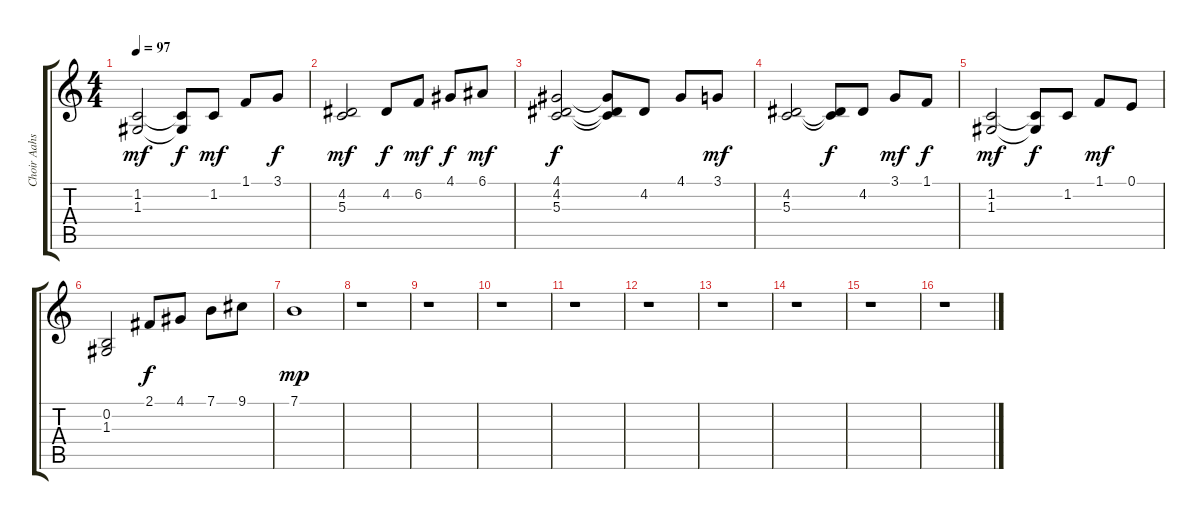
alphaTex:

\track ("Choir Aahs" "Choir Aahs") {instrument choiraahs}
\staff {score tabs}
\tuning (E4 B3 G3 D3 A2 E2) {hide}
\ts (4 4)
\tempo 97
\clef g2
\ks c
(1.2 1.3).2{dy mf} (1.2{t} 1.3{t}).8{dy f} 1.2.8{dy mf} 1.1.8 3.1.8{dy f} |
(4.2 5.3).2{dy mf} 4.2.8{dy f} 6.2.8{dy mf} 4.1.8{dy f} 6.1.8{dy mf} |
(4.1 4.2 5.3).2{dy f} (4.1{t} 4.2{t} 5.3{t}).8 4.2.8 4.1.8 3.1.8{dy mf} |
(4.2 5.3).2 (4.2{t} 5.3{t}).8{dy f} 4.2.8 3.1.8{dy mf} 1.1.8{dy f} |
(1.2 1.3).2{dy mf} (1.2{t} 1.3{t}).8{dy f} 1.2.8 1.1.8{dy mf} 0.1.8 |
(0.2 1.3).2 2.1.8{dy f} 4.1.8 7.1.8 9.1.8 |
7.1.1{dy mp} |
r.1 |
r.1 |
r.1 |
r.1 |
r.1 |
r.1 |
r.1 |
r.1 |
r.1
